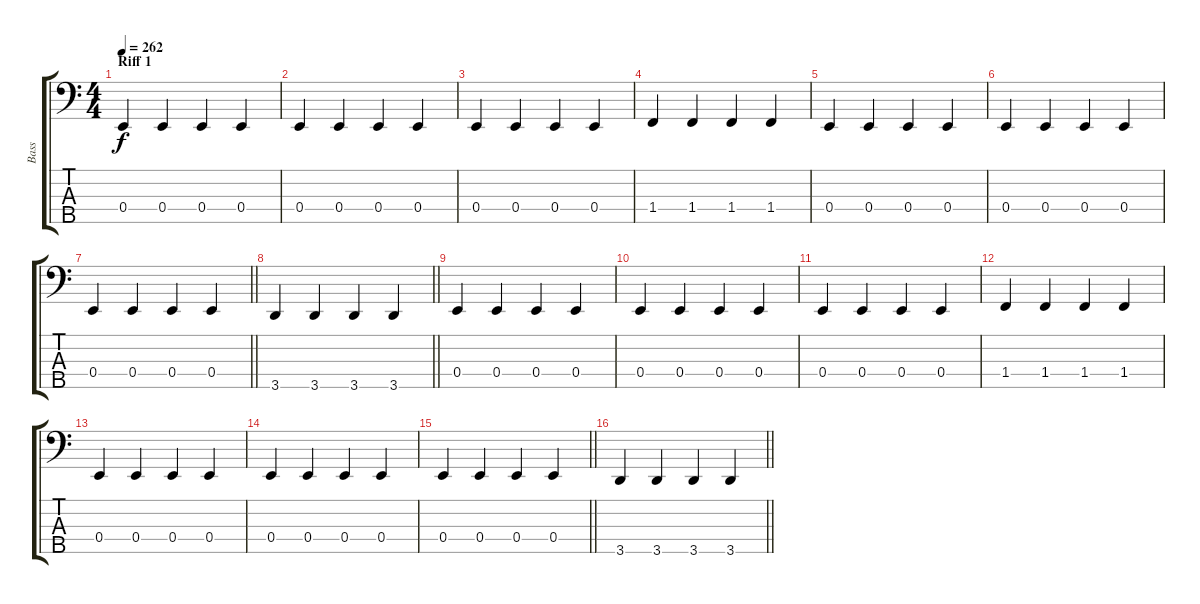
\track ("Bass" "Bass") {instrument electricbasspick}
\staff {score tabs}
\tuning (G2 D2 A1 E1 B0) {hide}
\ts (4 4)
\section ("" "Riff 1")
\tempo 262
\clef f4
\ks c
0.4.4{dy f} 0.4.4 0.4.4 0.4.4 |
0.4.4 0.4.4 0.4.4 0.4.4 |
0.4.4 0.4.4 0.4.4 0.4.4 |
1.4.4 1.4.4 1.4.4 1.4.4 |
0.4.4 0.4.4 0.4.4 0.4.4 |
0.4.4 0.4.4 0.4.4 0.4.4 |
\barLineRight lightlight
0.4.4 0.4.4 0.4.4 0.4.4 |
\barLineRight lightlight
3.5.4 3.5.4 3.5.4 3.5.4 |
0.4.4 0.4.4 0.4.4 0.4.4 |
0.4.4 0.4.4 0.4.4 0.4.4 |
0.4.4 0.4.4 0.4.4 0.4.4 |
1.4.4 1.4.4 1.4.4 1.4.4 |
0.4.4 0.4.4 0.4.4 0.4.4 |
0.4.4 0.4.4 0.4.4 0.4.4 |
\barLineRight lightlight
0.4.4 0.4.4 0.4.4 0.4.4 |
\barLineRight lightlight
3.5.4 3.5.4 3.5.4 3.5.4
